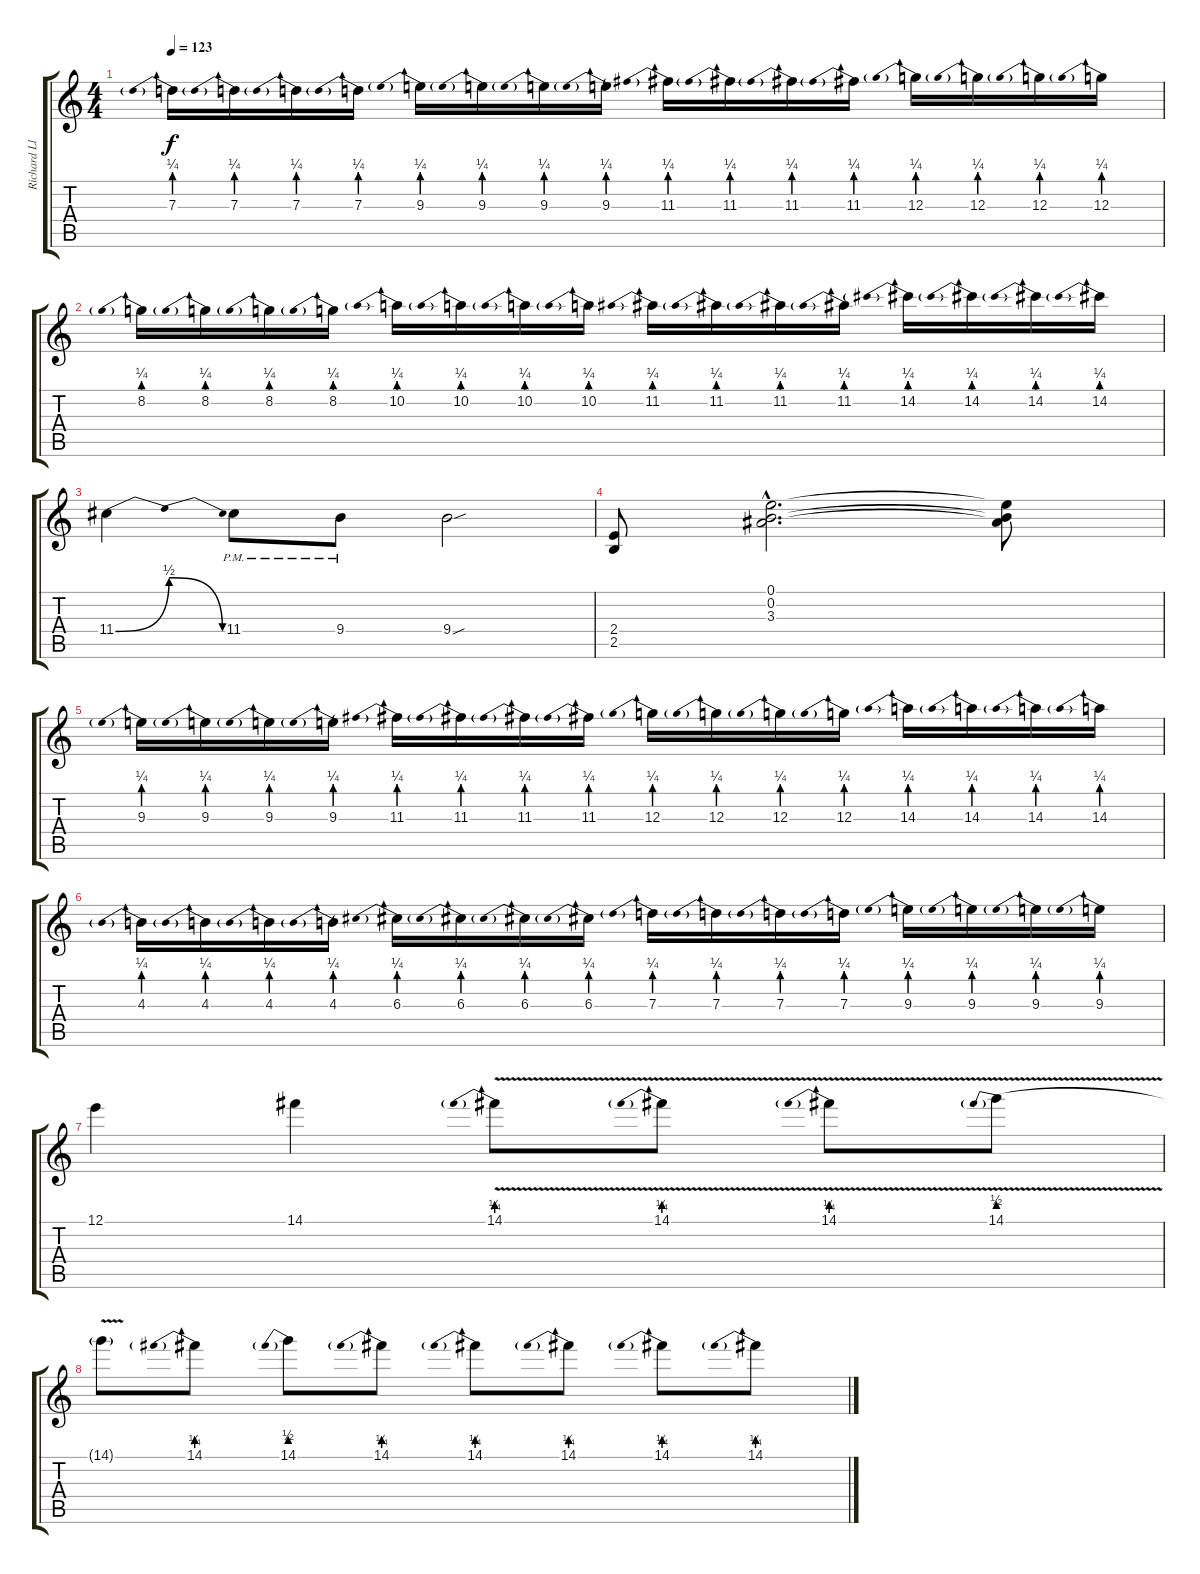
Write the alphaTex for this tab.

\track ("Richard Lloyd (Solo)" "Richard Ll") {instrument overdrivenguitar}
\staff {score tabs}
\tuning (E4 B3 G3 D3 A2 E2) {hide}
\ts (4 4)
\tempo 123
\clef g2
\ks c
7.3{be (prebend 0 1 60 1)}.16{dy f} 7.3{be (prebend 0 1 60 1)}.16 7.3{be (prebend 0 1 60 1)}.16 7.3{be (prebend 0 1 60 1)}.16 9.3{be (prebend 0 1 60 1)}.16 9.3{be (prebend 0 1 60 1)}.16 9.3{be (prebend 0 1 60 1)}.16 9.3{be (prebend 0 1 60 1)}.16 11.3{be (prebend 0 1 60 1)}.16 11.3{be (prebend 0 1 60 1)}.16 11.3{be (prebend 0 1 60 1)}.16 11.3{be (prebend 0 1 60 1)}.16 12.3{be (prebend 0 1 60 1)}.16 12.3{be (prebend 0 1 60 1)}.16 12.3{be (prebend 0 1 60 1)}.16 12.3{be (prebend 0 1 60 1)}.16 |
8.2{be (prebend 0 1 60 1)}.16 8.2{be (prebend 0 1 60 1)}.16 8.2{be (prebend 0 1 60 1)}.16 8.2{be (prebend 0 1 60 1)}.16 10.2{be (prebend 0 1 60 1)}.16 10.2{be (prebend 0 1 60 1)}.16 10.2{be (prebend 0 1 60 1)}.16 10.2{be (prebend 0 1 60 1)}.16 11.2{be (prebend 0 1 60 1)}.16 11.2{be (prebend 0 1 60 1)}.16 11.2{be (prebend 0 1 60 1)}.16 11.2{be (prebend 0 1 60 1)}.16 14.2{be (prebend 0 1 60 1)}.16 14.2{be (prebend 0 1 60 1)}.16 14.2{be (prebend 0 1 60 1)}.16 14.2{be (prebend 0 1 60 1)}.16 |
11.4{be (bendrelease 0 0 15 2 30 2 60 0)}.4 11.4{pm}.8 9.4{pm}.8 9.4{sou}.2 |
(2.4 2.5).8 (0.1{hac} 0.2{hac} 3.3{hac}).2{d} (0.1{t} 0.2{t} 3.3{t}).8 |
9.3{be (prebend 0 1 60 1)}.16 9.3{be (prebend 0 1 60 1)}.16 9.3{be (prebend 0 1 60 1)}.16 9.3{be (prebend 0 1 60 1)}.16 11.3{be (prebend 0 1 60 1)}.16 11.3{be (prebend 0 1 60 1)}.16 11.3{be (prebend 0 1 60 1)}.16 11.3{be (prebend 0 1 60 1)}.16 12.3{be (prebend 0 1 60 1)}.16 12.3{be (prebend 0 1 60 1)}.16 12.3{be (prebend 0 1 60 1)}.16 12.3{be (prebend 0 1 60 1)}.16 14.3{be (prebend 0 1 60 1)}.16 14.3{be (prebend 0 1 60 1)}.16 14.3{be (prebend 0 1 60 1)}.16 14.3{be (prebend 0 1 60 1)}.16 |
4.3{be (prebend 0 1 60 1)}.16 4.3{be (prebend 0 1 60 1)}.16 4.3{be (prebend 0 1 60 1)}.16 4.3{be (prebend 0 1 60 1)}.16 6.3{be (prebend 0 1 60 1)}.16 6.3{be (prebend 0 1 60 1)}.16 6.3{be (prebend 0 1 60 1)}.16 6.3{be (prebend 0 1 60 1)}.16 7.3{be (prebend 0 1 60 1)}.16 7.3{be (prebend 0 1 60 1)}.16 7.3{be (prebend 0 1 60 1)}.16 7.3{be (prebend 0 1 60 1)}.16 9.3{be (prebend 0 1 60 1)}.16 9.3{be (prebend 0 1 60 1)}.16 9.3{be (prebend 0 1 60 1)}.16 9.3{be (prebend 0 1 60 1)}.16 |
12.1.4 14.1.4 14.1{be (prebend 0 1 60 1) v}.8 14.1{be (prebend 0 1 60 1) v}.8 14.1{be (prebend 0 1 60 1) v}.8 14.1{be (prebend 0 2 60 2) v}.8 |
14.1{t}.8 14.1{be (prebend 0 1 60 1)}.8 14.1{be (prebend 0 2 60 2)}.8 14.1{be (prebend 0 1 60 1)}.8 14.1{be (prebend 0 1 60 1)}.8 14.1{be (prebend 0 1 60 1)}.8 14.1{be (prebend 0 1 60 1)}.8 14.1{be (prebend 0 1 60 1)}.8
